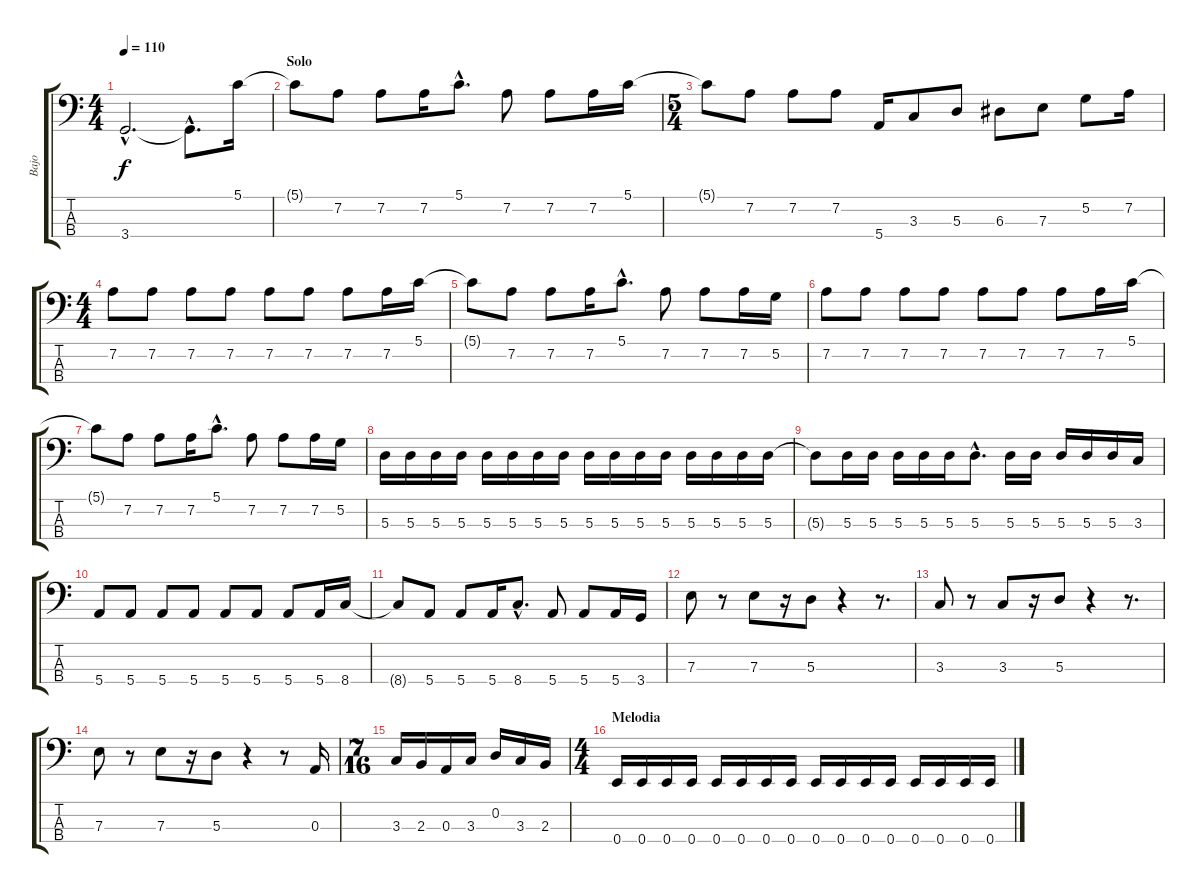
\track ("Bajo" "Bajo") {instrument electricbassfinger}
\staff {score tabs}
\tuning (G2 D2 A1 E1) {hide}
\ts (4 4)
\tempo 110
\clef f4
\ks c
3.4{hac}.2{d dy f} 3.4{hac t}.8{d} 5.1.16 |
\section ("" "Solo")
5.1{t}.8 7.2.8 7.2.8 7.2.16 5.1{hac}.8{d} 7.2.8 7.2.8 7.2.16 5.1.16 |
\ts (5 4)
5.1{t}.8 7.2.8 7.2.8 7.2.8 5.4.16 3.3.8 5.3.8 6.3.8 7.3.8 5.2.8 7.2.16 |
\ts (4 4)
7.2.8 7.2.8 7.2.8 7.2.8 7.2.8 7.2.8 7.2.8 7.2.16 5.1.16 |
5.1{t}.8 7.2.8 7.2.8 7.2.16 5.1{hac}.8{d} 7.2.8 7.2.8 7.2.16 5.2.16 |
7.2.8 7.2.8 7.2.8 7.2.8 7.2.8 7.2.8 7.2.8 7.2.16 5.1.16 |
5.1{t}.8 7.2.8 7.2.8 7.2.16 5.1{hac}.8{d} 7.2.8 7.2.8 7.2.16 5.2.16 |
5.3.16 5.3.16 5.3.16 5.3.16 5.3.16 5.3.16 5.3.16 5.3.16 5.3.16 5.3.16 5.3.16 5.3.16 5.3.16 5.3.16 5.3.16 5.3.16 |
5.3{t}.8 5.3.16 5.3.16 5.3.16 5.3.16 5.3.16 5.3{hac}.8{d} 5.3.16 5.3.16 5.3.16 5.3.16 5.3.16 3.3.16 |
5.4.8 5.4.8 5.4.8 5.4.8 5.4.8 5.4.8 5.4.8 5.4.16 8.4.16 |
8.4{t}.8 5.4.8 5.4.8 5.4.16 8.4{hac}.8{d} 5.4.8 5.4.8 5.4.16 3.4.16 |
7.3.8 r.8 7.3.8 r.16 5.3.8 r.4 r.8{d} |
3.3.8 r.8 3.3.8 r.16 5.3.8 r.4 r.8{d} |
7.3.8 r.8 7.3.8 r.16 5.3.8 r.4 r.8 0.3.16 |
\ts (7 16)
3.3.16 2.3.16 0.3.16 3.3.16 0.2.16 3.3.16 2.3.16 |
\ts (4 4)
\section ("" "Melodia")
0.4.16 0.4.16 0.4.16 0.4.16 0.4.16 0.4.16 0.4.16 0.4.16 0.4.16 0.4.16 0.4.16 0.4.16 0.4.16 0.4.16 0.4.16 0.4.16
